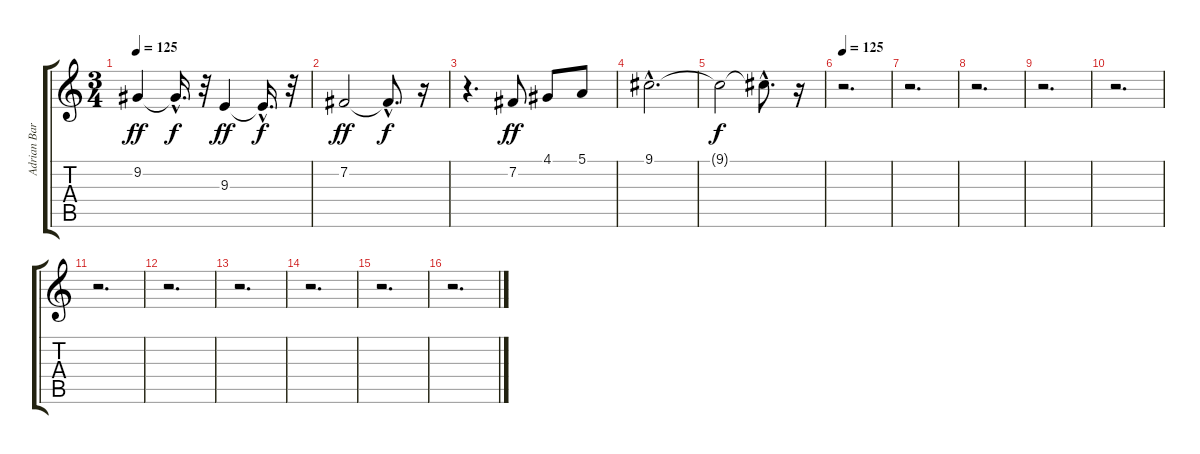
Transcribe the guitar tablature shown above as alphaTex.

\track ("Adrian Barilari" "Adrian Bar") {instrument lead2sawtooth}
\staff {score tabs}
\tuning (E4 B3 G3 D3 A2 E2) {hide}
\ts (3 4)
\tempo 125
\clef g2
\ks c
9.2.4{dy ff} 9.2{hac t}.16{d dy f} r.32 9.3.4{dy ff} 9.3{hac t}.16{d dy f} r.32 |
7.2.2{dy ff} 7.2{hac t}.8{d dy f} r.16 |
r.4{d} 7.2.8{dy ff} 4.1.8 5.1.8 |
9.1{hac}.2{d} |
9.1{t}.2{dy f} 9.1{hac t}.8{d} r.16 |
\tempo 125
r.2{d} |
r.2{d} |
r.2{d} |
r.2{d} |
r.2{d} |
r.2{d} |
r.2{d} |
r.2{d} |
r.2{d} |
r.2{d} |
r.2{d}
